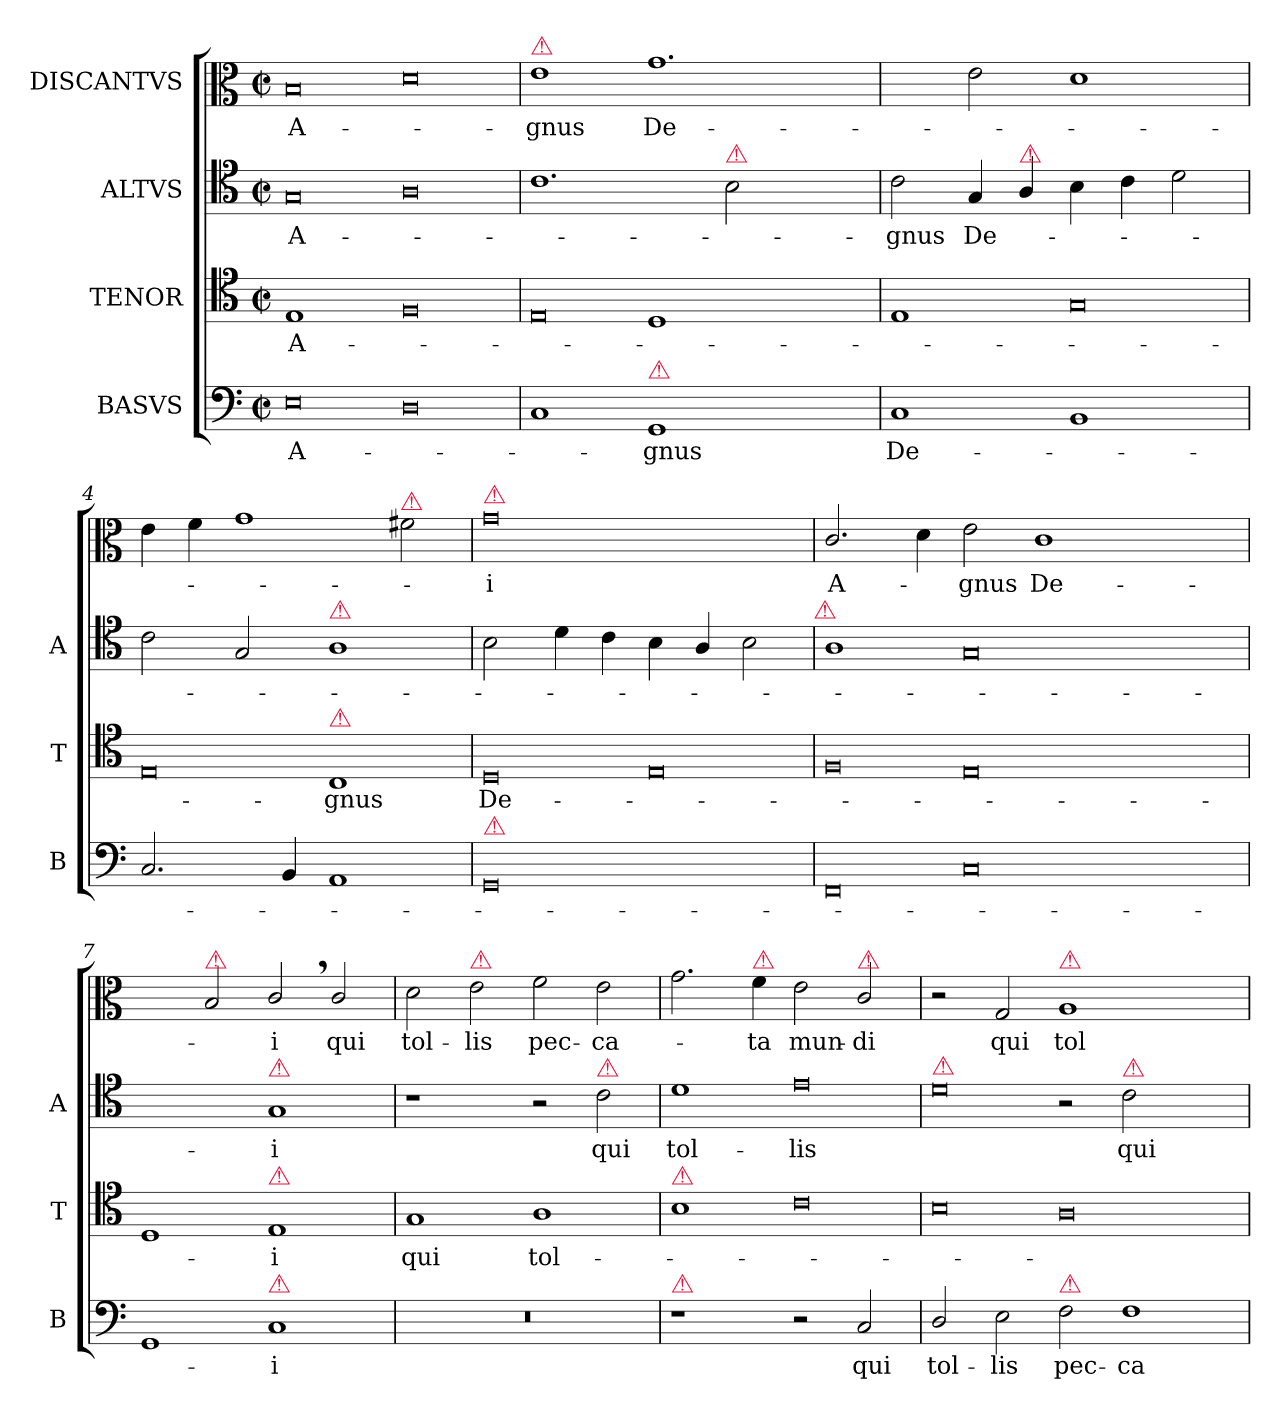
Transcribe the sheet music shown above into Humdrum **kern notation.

**kern	**text	**kern	**text	**kern	**text	**kern	**text
*part4	*part4	*part3	*part3	*part2	*part2	*part1	*part1
*staff4	*staff4	*staff3	*staff3	*staff2	*staff2	*staff1	*staff1
*I"BASVS	*	*I"TENOR	*	*I"ALTVS	*	*I"DISCANTVS	*
*I'B	*	*I'T	*	*I'A	*	*	*
*clefF4	*	*clefC4	*	*clefC4	*	*clefC3	*
*k[]	*	*k[]	*	*k[]	*	*k[]	*
*G:mix	*	*G:mix	*	*G:mix	*	*G:mix	*
*M2/1	*	*M2/1	*	*M2/1	*	*M2/1	*
*met(c|)	*	*met(c|)	*	*met(c|)	*	*met(c|)	*
=1	=1	=1	=1	=1	=1	=1	=1
!LO:N:vis=0	!	!	!	!LO:N:vis=0	!	!LO:N:vis=0	!
1E	A-	1E	A-	1G	A-	1B	A-
!LO:N:vis=0	!	!LO:N:vis=0	!	!LO:N:vis=0	!	!LO:N:vis=0	!
1D	.	1F	.	1A	.	1d	.
=2	=2	=2	=2	=2	=2	=2	=2
!	!	!	!	!	!	!LO:TX:a:color=crimson:t=⚠	!
!	!	!LO:N:vis=0	!	!	!	!	!
1C	.	1E	.	1.c	.	1e	-gnus
!LO:TX:a:color=crimson:t=⚠	!	!	!	!	!	!	!
1GG	-gnus	1D	.	.	.	1.g	De-
!	!	!	!	!LO:TX:a:color=crimson:t=⚠	!	!	!
.	.	.	.	2B\	.	.	.
2ryy	.	2ryy	.	2ryy	.	.	.
=3	=3	=3	=3	=3	=3	=3	=3
1C	De-	1E	.	2c\	-gnus	2ryy	.
.	.	.	.	4G/	De-	2e\	.
!	!	!	!	!LO:TX:a:color=crimson:t=⚠	!	!	!
.	.	.	.	4A/	.	.	.
!	!	!LO:N:vis=0	!	!	!	!	!
1BB	.	1G	.	4B\	.	1d	.
.	.	.	.	4c\	.	.	.
.	.	.	.	2d\	.	.	.
=4	=4	=4	=4	=4	=4	=4	=4
!	!	!LO:N:vis=0	!	!	!	!	!
2.C/	.	1E	.	2c\	.	4e\	.
.	.	.	.	.	.	4f\	.
.	.	.	.	2G/	.	1g	.
4BB/	.	.	.	.	.	.	.
!	!	!	!	!LO:TX:a:color=crimson:t=⚠	!	!	!
!	!	!LO:TX:a:color=crimson:t=⚠	!	!	!	!	!
1AA	.	1C	-gnus	1A	.	.	.
!	!	!	!	!	!	!LO:TX:a:color=crimson:t=⚠	!
.	.	.	.	.	.	2f#X\	.
=5	=5	=5	=5	=5	=5	=5	=5
!	!	!	!	!	!	!LO:TX:a:color=crimson:t=⚠	!
!LO:TX:a:color=crimson:t=⚠	!	!	!	!	!	!	!
!	!	!LO:N:vis=0	!	!	!	!	!
0GG	.	1D	De-	2B\	.	0g	-i
.	.	.	.	4d\	.	.	.
.	.	.	.	4c\	.	.	.
!	!	!LO:N:vis=0	!	!	!	!	!
.	.	1E	.	4B\	.	.	.
.	.	.	.	4A/	.	.	.
.	.	.	.	2B\	.	.	.
!	!	!	!	!LO:TX:a:color=crimson:t=⚠	!	!	!
=6	=6	=6	=6	=6	=6	=6	=6
!LO:N:vis=0	!	!LO:N:vis=0	!	!	!	!	!LO:LY:i
1FF	.	1F	.	1A	.	2.c/	A-
.	.	.	.	.	.	4d\	.
!LO:N:vis=0	!	!LO:N:vis=0	!	!	!	!	!LO:LY:i
1C	.	1E	.	0G	.	2e\	-gnus
!	!	!	!	!	!	!	!LO:LY:i
.	.	.	.	.	.	1c	De-
1ryy	.	1ryy	.	.	.	.	.
.	.	.	.	.	.	2ryy	.
=7	=7	=7	=7	=7	=7	=7	=7
1GG	.	1D	.	1ryy	.	2ryy	.
!	!	!	!	!	!	!LO:TX:a:color=crimson:t=⚠	!
.	.	.	.	.	.	2B/	.
!	!	!	!	!LO:TX:a:color=crimson:t=⚠	!	!	!
!	!	!LO:TX:a:color=crimson:t=⚠	!	!	!	!	!
!LO:TX:a:color=crimson:t=⚠	!	!	!	!	!	!	!
!	!	!	!	!	!	!	!LO:LY:i
1C	-i	1E	-i	1G	-i	2c,/	-i
.	.	.	.	.	.	2c/	qui
=8	=8	=8	=8	=8	=8	=8	=8
0r	.	1G	qui	1r	.	2d\	tol-
!	!	!	!	!	!	!LO:TX:a:color=crimson:t=⚠	!
.	.	.	.	.	.	2e\	-lis
.	.	1A	tol-	2r	.	2f\	pec-
!	!	!	!	!LO:TX:a:color=crimson:t=⚠	!	!	!
.	.	.	.	2c\	qui	2e\	ca-
=9	=9	=9	=9	=9	=9	=9	=9
!	!	!LO:TX:a:color=crimson:t=⚠	!	!	!	!	!
!LO:TX:a:color=crimson:t=⚠	!	!	!	!	!	!	!
1r	.	1B	.	1d	tol-	2.g\	.
!	!	!	!	!	!	!LO:TX:a:color=crimson:t=⚠	!
.	.	.	.	.	.	4f\	-ta
!	!	!LO:N:vis=0	!	!LO:N:vis=0	!	!	!
2r	.	1c	.	1e	-lis	2e\	mun-
!	!	!	!	!	!	!LO:TX:a:color=crimson:t=⚠	!
2C/	qui	.	.	.	.	2c/	-di
=10	=10	=10	=10	=10	=10	=10	=10
!	!	!	!	!LO:TX:a:color=crimson:t=⚠	!	!	!
!	!	!LO:N:vis=0	!	!LO:N:vis=0	!	!	!
2D/	tol-	1B	.	1d	.	2r	.
2E\	-lis	.	.	.	.	2G/	qui
!	!	!	!	!	!	!LO:TX:a:color=crimson:t=⚠	!
!LO:TX:a:color=crimson:t=⚠	!	!	!	!	!	!	!
!	!	!LO:N:vis=0	!	!	!	!	!
2F\	pec-	1A	.	2r	.	1A	tol-
!	!	!	!	!LO:TX:a:color=crimson:t=⚠	!	!	!
1F	-ca-	.	.	2c\	qui	.	.
.	.	2ryy	.	2ryy	.	2ryy	.
=	=	=	=	=	=	=	=
*-	*-	*-	*-	*-	*-	*-	*-
